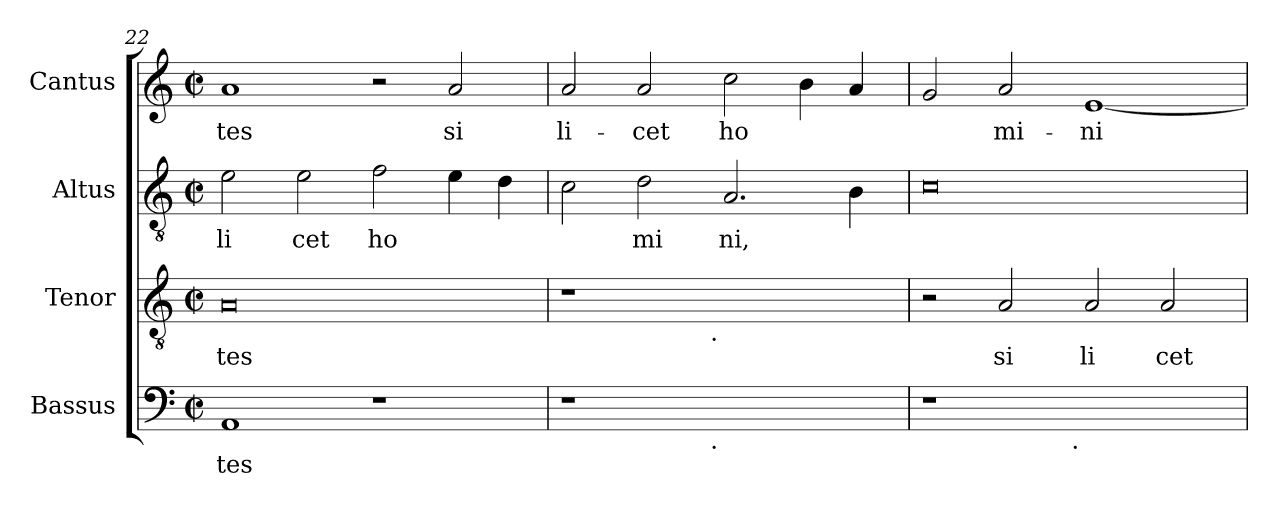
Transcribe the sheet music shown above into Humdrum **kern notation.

**kern	**text	**kern	**text	**kern	**text	**kern	**text
*part4	*part4	*part3	*part3	*part2	*part2	*part1	*part1
*staff4	*staff4	*staff3	*staff3	*staff2	*staff2	*staff1	*staff1
*I"Bassus	*	*I"Tenor	*	*I"Altus	*	*I"Cantus	*
!!LO:LB:g=z
*clefF4	*	*clefGv2	*	*clefGv2	*	*clefG2	*
*k[]	*	*k[]	*	*k[]	*	*k[]	*
*C:	*	*C:	*	*C:	*	*C:	*
*M2/2	*	*M2/2	*	*M2/2	*	*M2/2	*
*met(c|)	*	*met(c|)	*	*met(c|)	*	*met(c|)	*
=22	=22	=22	=22	=22	=22	=22	=22
!	!LO:LY:b:cj	!	!LO:LY:b:cj	!	!LO:LY:b:cj	!	!LO:LY:b:cj
1AA	-tes	0A	-tes	2e\	li	1a	tes
!	!	!	!	!	!LO:LY:b:cj	!	!
.	.	.	.	2e\	cet	.	.
!	!	!	!	!	!LO:LY:b:cj	!	!
1r	.	.	.	2f\	ho	2r	.
!	!	!	!	!	!LO:LY:b:cj	!	!LO:LY:b:cj
.	.	.	.	4e\	.	2a/	si
!	!	!	!	!	!LO:LY:b:cj	!	!
.	.	.	.	4d\	.	.	.
=23	=23	=23	=23	=23	=23	=23	=23
!	!	!	!	!	!LO:LY:b:cj	!	!LO:LY:b:cj
*^	*	*^	*	*	*	*	*
1r	2ryy	.	1r	2ryy	.	2c\	.	2a/	li-
!	!	!	!	!	!	!	!LO:LY:b:cj	!	!LO:LY:b:cj
.	4...ryy	.	.	4...ryy	.	2d\	mi	2a/	-cet
!	!	!	!	!LO:TX:b:t=.	!	!	!	!	!
!	!LO:TX:b:t=.	!	!	!	!	!	!	!	!
.	1ryy	.	.	1ryy	.	.	.	.	.
!	!	!	!	!	!	!	!LO:LY:b:cj	!	!LO:LY:b:cj
1ryy	.	.	1ryy	.	.	2.A/	ni,	2cc\	ho-
!	!	!	!	!	!	!	!	!	!LO:LY:b:cj
.	.	.	.	.	.	.	.	4b\	--
!	!	!	!	!	!	!	!LO:LY:b:cj	!	!LO:LY:b:cj
.	.	.	.	.	.	4B\	.	4a/	--
.	32ryy	.	.	32ryy	.	.	.	.	.
=24	=24	=24	=24	=24	=24	=24	=24	=24	=24
!	!	!	!	!	!	!	!LO:LY:b:cj	!	!LO:LY:b:cj
*	*	*	*v	*v	*	*	*	*	*
1r	2ryy	.	2r	.	0c	.	2g/	--
!	!	!	!	!LO:LY:b:cj	!	!	!	!LO:LY:b:cj
.	4...ryy	.	2A/	si	.	.	2a/	-mi-
!	!LO:TX:b:t=.	!	!	!	!	!	!	!
.	1ryy	.	.	.	.	.	.	.
!	!	!	!	!LO:LY:b:cj	!	!	!	!LO:LY:b:cj
1ryy	.	.	2A/	li	.	.	[<1e	-ni
!	!	!	!	!LO:LY:b:cj	!	!	!	!
.	.	.	2A/	cet	.	.	.	.
.	32ryy	.	.	.	.	.	.	.
*v	*v	*	*	*	*	*	*	*
=	=	=	=	=	=	=	=
*-	*-	*-	*-	*-	*-	*-	*-
